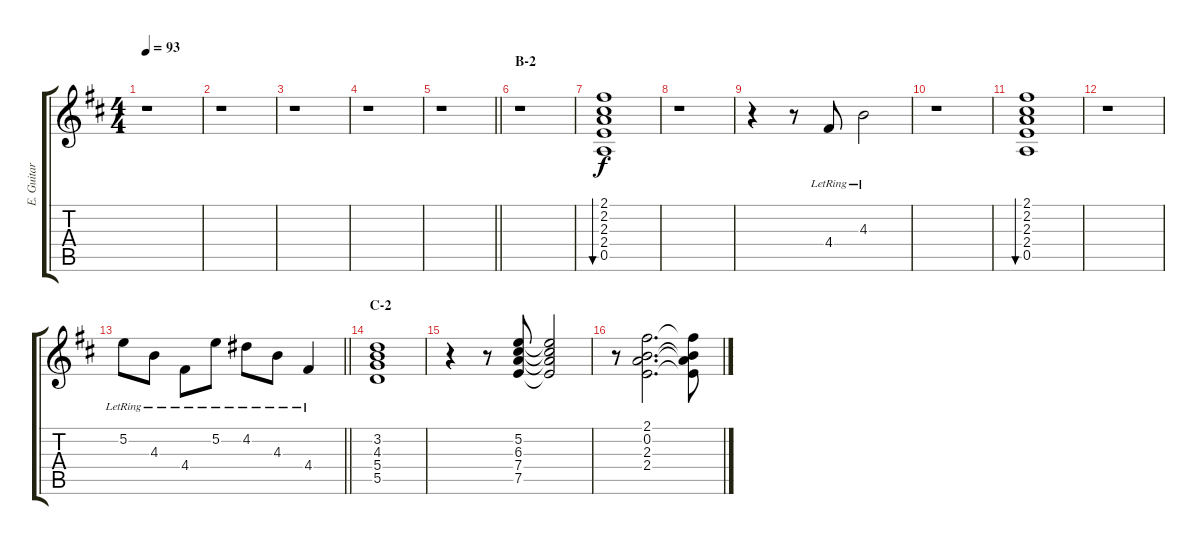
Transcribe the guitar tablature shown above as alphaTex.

\track ("E. Guitar II" "E. Guitar ") {instrument electricguitarclean}
\staff {score tabs}
\tuning (E4 B3 G3 D3 A2 E2) {hide}
\ts (4 4)
\tempo 93
\clef g2
\ks d
r.1{dy f} |
r.1 |
r.1 |
r.1 |
\barLineRight lightlight
r.1 |
\section ("" "B-2")
r.1 |
(2.1 2.2 2.3 2.4 0.5).1{bu 240} |
r.1 |
r.4 r.8 4.4{lr}.8 4.3{lr}.2 |
r.1 |
(2.1 2.2 2.3 2.4 0.5).1{bu 240} |
r.1 |
\barLineRight lightlight
5.2{lr}.8 4.3{lr}.8 4.4{lr}.8 5.2{lr}.8 4.2{lr}.8 4.3{lr}.8 4.4{lr}.4 |
\section ("" "C-2")
(3.2 4.3 5.4 5.5).1 |
r.4 r.8 (5.2 6.3 7.4 7.5).8 (5.2{t} 6.3{t} 7.4{t} 7.5{t}).2 |
r.8 (2.1 0.2 2.3 2.4).2{d} (2.1{t} 0.2{t} 2.3{t} 2.4{t}).8
